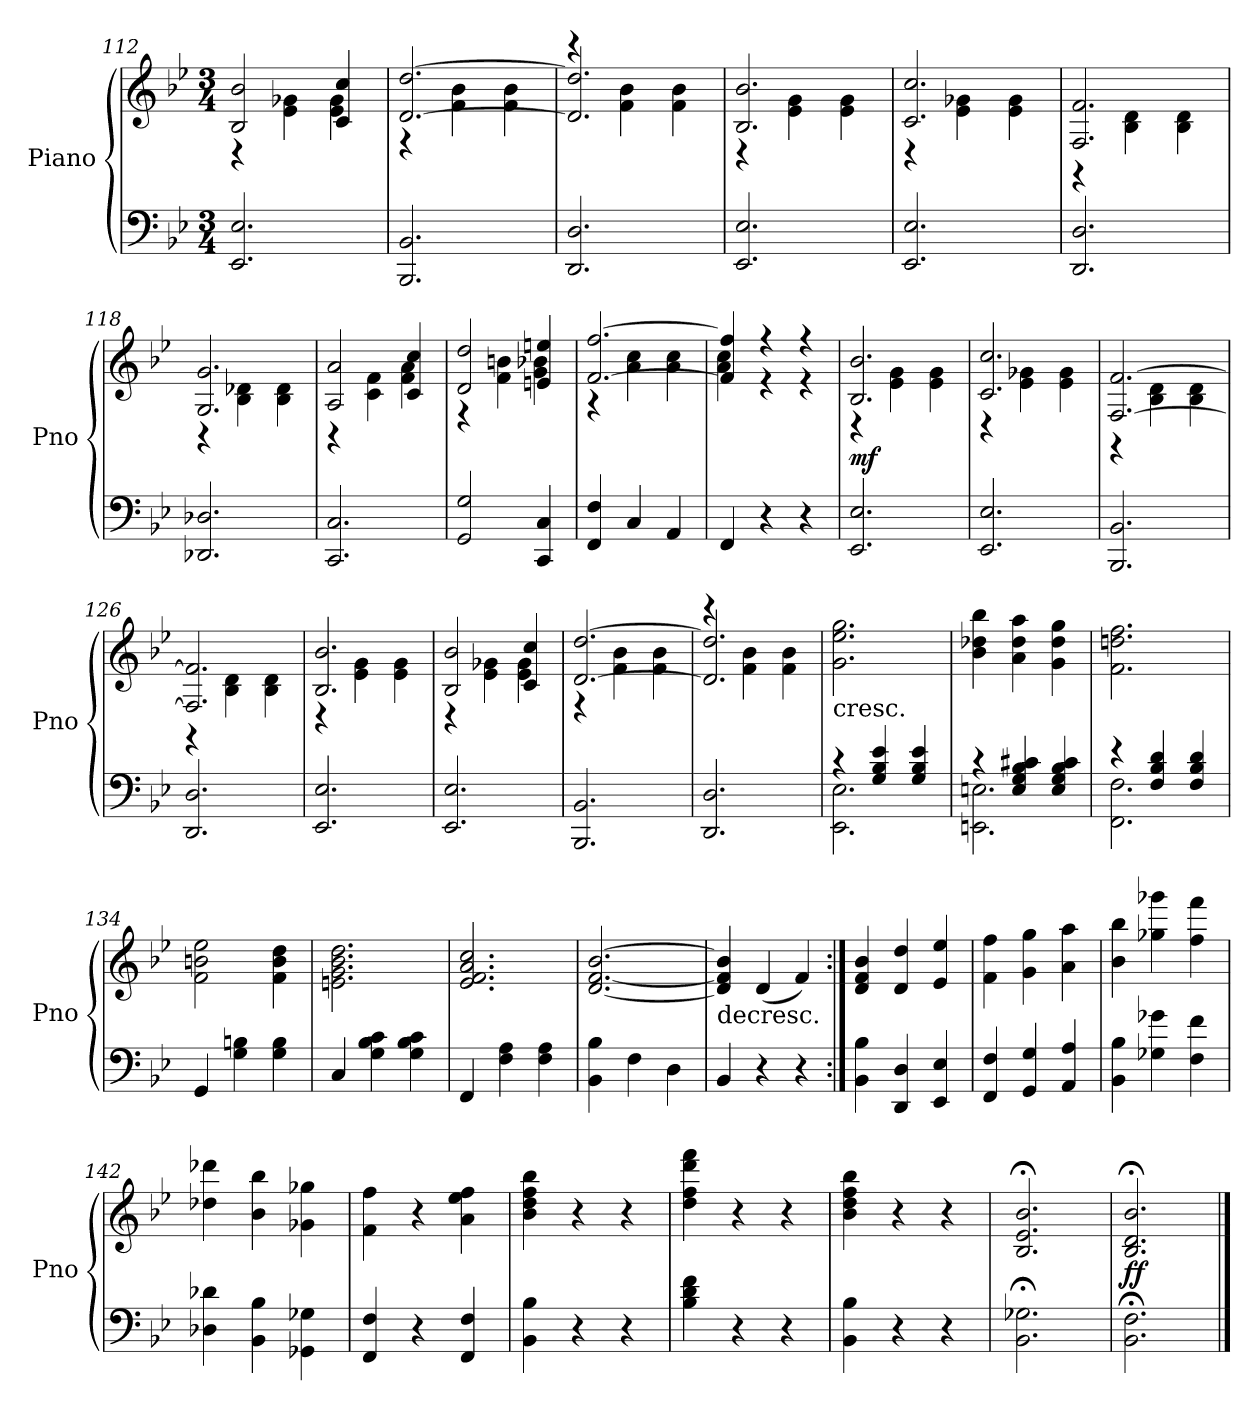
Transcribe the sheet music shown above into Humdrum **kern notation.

**kern	**kern	**dynam
*part1	*part1	*part1
*staff2	*staff1	*staff1/2
*I"Piano	*	*
*I'Pno	*	*
*clefF4	*clefG2	*
*k[b-e-]	*k[b-e-]	*
*M3/4	*M3/4	*
=112	=112	=112
*	*^	*
2.EE-/ 2.E-/	2B-/ 2b-/	4r	.
.	.	4e-\ 4g-X\	.
.	4c/ 4cc/	4e-\ 4g-\	.
=113	=113	=113	=113
2.BBB-/ 2.BB-/	[2.d/ [2.dd/	4r	.
.	.	4f\ 4b-\	.
.	.	4f\ 4b-\	.
=114	=114	=114	=114
2.DD/ 2.D/	4r	2.d]/ 2.dd]/	.
.	4f\ 4b-\	.	.
.	4f\ 4b-\	.	.
=115	=115	=115	=115
2.EE-/ 2.E-/	2.B-/ 2.b-/	4r	.
.	.	4e-\ 4g\	.
.	.	4e-\ 4g\	.
=116	=116	=116	=116
2.EE-/ 2.E-/	2.c/ 2.cc/	4r	.
.	.	4e-\ 4g-X\	.
.	.	4e-\ 4g-\	.
=117	=117	=117	=117
2.DD/ 2.D/	2.F/ 2.f/	4r	.
.	.	4B-\ 4d\	.
.	.	4B-\ 4d\	.
=118	=118	=118	=118
2.DD-X/ 2.D-X/	2.G/ 2.g/	4r	.
.	.	4B-\ 4d-X\	.
.	.	4B-\ 4d-\	.
=119	=119	=119	=119
2.CC/ 2.C/	2A/ 2a/	4r	.
.	.	4c\ 4f\	.
.	4c/ 4cc/	4f\ 4a\	.
=120	=120	=120	=120
2GG/ 2G/	2d/ 2dd/	4r	.
.	.	4f\ 4bn\	.
4CC/ 4C/	4en/ 4een/	4g\ 4b-X\	.
=121	=121	=121	=121
4FF/ 4F/	[2.f/ [2.ff/	4r	.
4C/	.	4a\ 4cc\	.
4AA/	.	4a\ 4cc\	.
=122	=122	=122	=122
4FF/	4f]/ 4ff]/	4a\ 4cc\	.
4r	4r	4r	.
4r	4r	4r	.
=123	=123	=123	=123
2.EE-/ 2.E-/	2.B-/ 2.b-/	4r	mf
.	.	4e-\ 4g\	.
.	.	4e-\ 4g\	.
=124	=124	=124	=124
2.EE-/ 2.E-/	2.c/ 2.cc/	4r	.
.	.	4e-\ 4g-X\	.
.	.	4e-\ 4g-\	.
=125	=125	=125	=125
2.BBB-/ 2.BB-/	[2.F/ [2.f/	4r	.
.	.	4B-\ 4d\	.
.	.	4B-\ 4d\	.
=126	=126	=126	=126
2.DD/ 2.D/	2.F]/ 2.f]/	4r	.
.	.	4B-\ 4d\	.
.	.	4B-\ 4d\	.
=127	=127	=127	=127
2.EE-/ 2.E-/	2.B-/ 2.b-/	4r	.
.	.	4e-\ 4g\	.
.	.	4e-\ 4g\	.
=128	=128	=128	=128
2.EE-/ 2.E-/	2B-/ 2b-/	4r	.
.	.	4e-\ 4g-X\	.
.	4c/ 4cc/	4e-\ 4g-\	.
=129	=129	=129	=129
2.BBB-/ 2.BB-/	[2.d/ [2.dd/	4r	.
.	.	4f\ 4b-\	.
.	.	4f\ 4b-\	.
=130	=130	=130	=130
2.DD/ 2.D/	4r	2.d]/ 2.dd]/	.
.	4f\ 4b-\	.	.
.	4f\ 4b-\	.	.
*	*v	*v	*
=131	=131	=131
*^	*	*
!	!	!LO:TX:c:t=cresc.	!
4r	2.EE-\ 2.E-\	2.g\ 2.ee-\ 2.gg\	.
4G/ 4B-/ 4e-/	.	.	.
4G/ 4B-/ 4e-/	.	.	.
=132	=132	=132	=132
4r	2.EEn\ 2.En\	4b-\ 4dd-X\ 4bb-\	.
4E/ 4G/ 4B-/ 4c#X/	.	4a\ 4dd-\ 4aa\	.
4E/ 4G/ 4B-/ 4c#/	.	4g\ 4dd-\ 4gg\	.
=133	=133	=133	=133
4r	2.FF\ 2.F\	2.f\ 2.ddn\ 2.ff\	.
4F/ 4B-/ 4d/	.	.	.
4F/ 4B-/ 4d/	.	.	.
*v	*v	*	*
=134	=134	=134
4GG/	2f\ 2bn\ 2ee-\	.
4G\ 4Bn\	.	.
4G\ 4B\	4f\ 4b\ 4dd\	.
=135	=135	=135
4C/	2.en\ 2.g\ 2.b-\ 2.dd\	.
4G\ 4B-\ 4c\	.	.
4G\ 4B-\ 4c\	.	.
=136	=136	=136
4FF/	2.e-/ 2.f/ 2.a/ 2.cc/	.
4F\ 4A\	.	.
4F\ 4A\	.	.
=137	=137	=137
4BB-\ 4B-\	[2.d/ [2.f/ [2.b-/	.
4F\	.	.
4D\	.	.
=138	=138	=138
!	!LO:TX:c:t=decresc.	!
4BB-/	4d]/ 4f]/ 4b-]/	.
4r	(4d/	.
4r	4f/)	.
=139:|!	=139:|!	=139:|!
4BB-\ 4B-\	4d/ 4f/ 4b-/	.
4DD/ 4D/	4d/ 4dd/	.
4EE-/ 4E-/	4e-/ 4ee-/	.
=140	=140	=140
4FF/ 4F/	4f\ 4ff\	.
4GG/ 4G/	4g\ 4gg\	.
4AA/ 4A/	4a\ 4aa\	.
=141	=141	=141
4BB-\ 4B-\	4b-\ 4bb-\	.
4G-X\ 4g-X\	4gg-X\ 4ggg-X\	.
4F\ 4f\	4ff\ 4fff\	.
=142	=142	=142
4D-X\ 4d-X\	4dd-X\ 4ddd-X\	.
4BB-\ 4B-\	4b-\ 4bb-\	.
4GG-X\ 4G-X\	4g-X\ 4gg-X\	.
=143	=143	=143
4FF/ 4F/	4f\ 4ff\	.
4r	4r	.
4FF/ 4F/	4a\ 4ee-\ 4ff\	.
=144	=144	=144
4BB-\ 4B-\	4b-\ 4dd\ 4ff\ 4bb-\	.
4r	4r	.
4r	4r	.
=145	=145	=145
4B-\ 4d\ 4f\	4dd\ 4ff\ 4ddd\ 4fff\	.
4r	4r	.
4r	4r	.
=146	=146	=146
4BB-\ 4B-\	4b-\ 4dd\ 4ff\ 4bb-\	.
4r	4r	.
4r	4r	.
=147	=147	=147
2.BB-;<\ 2.G-X;<\	2.B-;</ 2.e-;</ 2.b-;</	.
=148	=148	=148
2.BB-;<\ 2.F;<\	2.B-;</ 2.d;</ 2.b-;</	ff
==	==	==
*-	*-	*-
